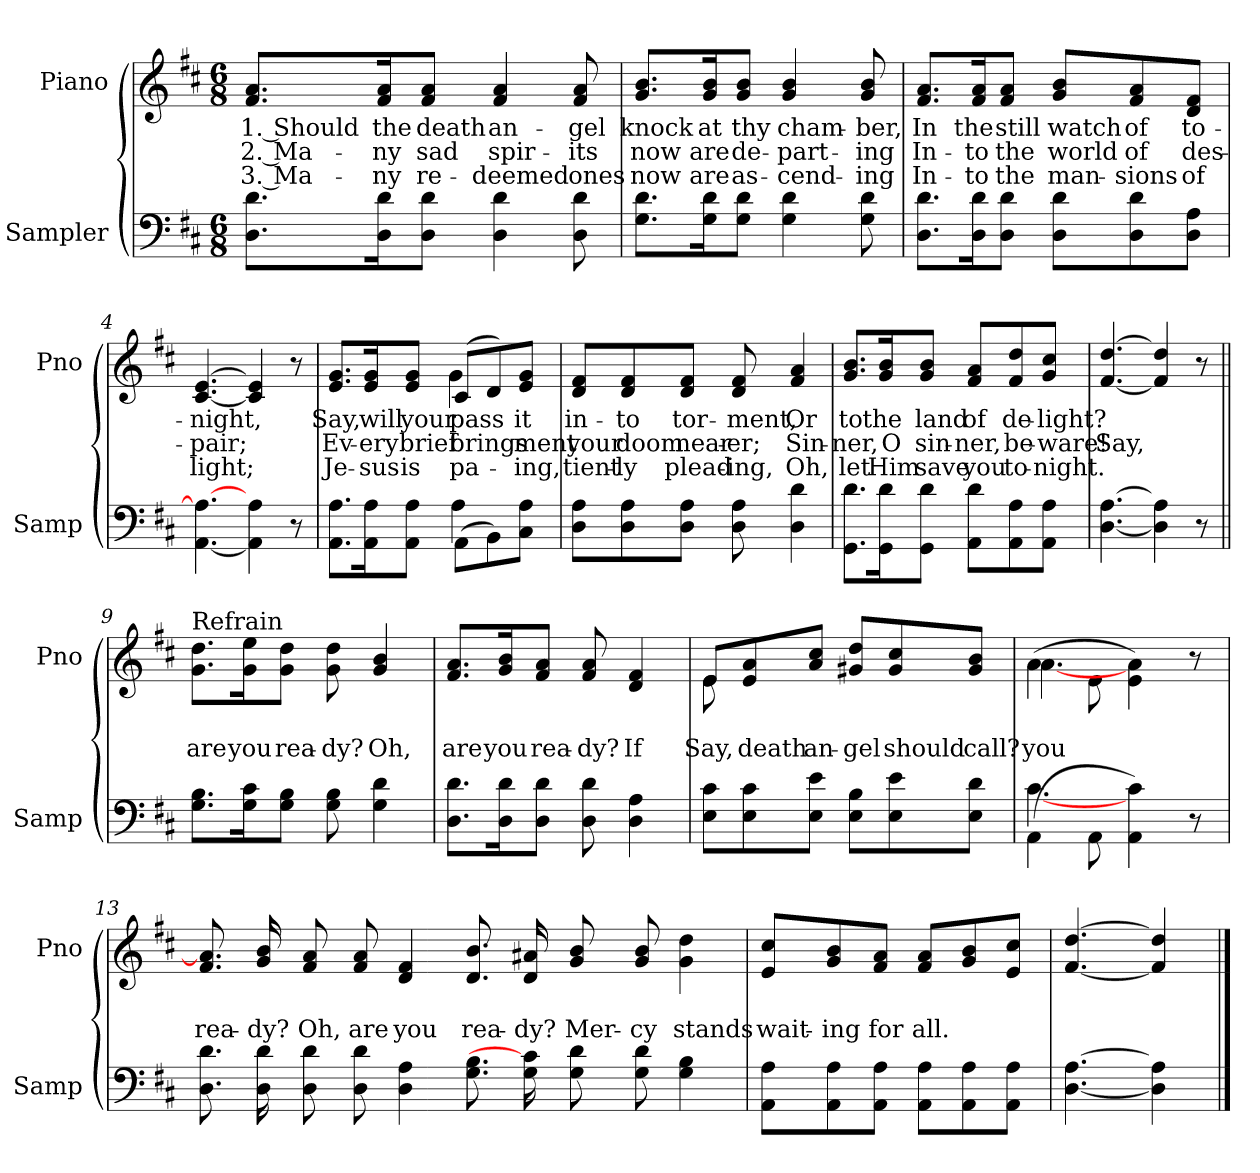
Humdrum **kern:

**kern	**kern	**text	**text	**text
*part2	*part1	*part1	*part1	*part1
*staff2	*staff1	*staff1	*staff1	*staff1
*I"Sampler	*I"Piano	*	*	*
*I'Samp	*I'Pno	*	*	*
*clefF4	*clefG2	*	*	*
*k[f#c#]	*k[f#c#]	*	*	*
*D:	*D:	*	*	*
*M6/8	*M6/8	*	*	*
=1	=1	=1	=1	=1
8.D\ 8.d\L	8.f#/ 8.a/L	1. Should	2. Ma-	3. Ma-
16D\ 16d\K	16f#/ 16a/K	the	-ny	-ny
8D\ 8d\J	8f#/ 8a/J	death	sad	re-
4D 4d	4f# 4a	an-	spir-	-deemed
8D 8d	8f# 8a	-gel	-its	ones
=2	=2	=2	=2	=2
8.G\ 8.d\L	8.g/ 8.b/L	knock	now	now
16G\ 16d\K	16g/ 16b/K	at	are	are
8G\ 8d\J	8g/ 8b/J	thy	de-	as-
4G 4d	4g 4b	cham-	-part-	-cend-
8G 8d	8g 8b	-ber,	-ing	-ing
=3	=3	=3	=3	=3
8.D\ 8.d\L	8.f#/ 8.a/L	In	In-	In-
16D\ 16d\K	16f#/ 16a/K	the	-to	-to
8D\ 8d\J	8f#/ 8a/J	still	the	the
8D\ 8d\L	8g/ 8b/L	watch	world	man-
8D\ 8d\	8f#/ 8a/	of	of	-sions
8D\ 8A\J	8d/ 8f#/J	to-	des-	of
=4	=4	=4	=4	=4
[4.AA 4.A_	[4.c# [4.e	-night,	-pair;	light;
4AA] 4A	4c#] 4e]	.	.	.
8r	8r	.	.	.
=5	=5	=5	=5	=5
*^	*^	*	*	*
8.AA\ 8.A\L	4.ryy	8.e/ 8.g/L	4.ryy	Say,	Ev-	Je-
16AA\ 16A\K	.	16e/ 16g/K	.	will	-ery	-sus
8AA\ 8A\J	.	8e/ 8g/J	.	your	brief	is
(8AA\L	4A	(8c#/L	4g	pass	brings	pa-
8BB\)	.	8d/)	.	.	.	.
8C#\ 8A\J	8ryy	8e/ 8g/J	8ryy	-it	-ment	-ing,
*v	*v	*	*	*	*	*
*	*v	*v	*	*	*
=6	=6	=6	=6	=6
8D\ 8A\L	8d/ 8f#/L	in-	your	-tient-
8D\ 8A\	8d/ 8f#/	-to	doom	-ly
8D\ 8A\J	8d/ 8f#/J	tor-	near-	plead-
8D 8A	8d 8f#	-ment,	-er;	-ing,
4D 4d	4f# 4a	Or	Sin-	Oh,
=7	=7	=7	=7	=7
8.GG\ 8.d\L	8.g/ 8.b/L	to	-ner,	let
16GG\ 16d\K	16g/ 16b/K	the	O	Him
8GG\ 8d\J	8g/ 8b/J	land	sin-	save
8AA\ 8d\L	8f#/ 8a/L	of	-ner,	you
8AA\ 8A\	8f#/ 8dd/	de-	be-	to-
8AA\ 8A\J	8g/ 8cc#/J	-light?	-ware!	-night.
=8	=8	=8	=8	=8
[4.D [4.A	[4.f# [4.dd	.	Say,	.
4D] 4A]	4f#] 4dd]	.	.	.
8r	8r	.	.	.
=9||	=9||	=9||	=9||	=9||
!	!LO:TX:t=Refrain	!	!	!
8.G\ 8.B\L	8.g\ 8.dd\L	.	are	.
16G\ 16c#\K	16g\ 16ee\K	.	you	.
8G\ 8B\J	8g\ 8dd\J	.	rea-	.
8G 8B	8g 8dd	.	-dy?	.
4G 4d	4g 4b	.	Oh,	.
=10	=10	=10	=10	=10
8.D\ 8.d\L	8.f#/ 8.a/L	.	are	.
16D\ 16d\K	16g/ 16b/K	.	you	.
8D\ 8d\J	8f#/ 8a/J	.	rea-	.
8D 8d	8f# 8a	.	-dy?	.
4D 4A	4d 4f#	.	If	.
=11	=11	=11	=11	=11
*	*^	*	*	*
8E\ 8c#\L	8e/L	8e	.	Say,	.
8E\ 8c#\	8e/ 8a/	2ryy	.	death	.
8E\ 8e\J	8a/ 8cc#/J	.	.	an-	.
8E\ 8B\L	8g#X/ 8dd/L	.	.	-gel	.
8E\ 8e\	8g#/ 8cc#/	.	.	should	.
8E\ 8d\J	8g#/ 8b/J	8ryy	.	call?	.
=12	=12	=12	=12	=12	=12
*^	*	*	*	*	*
(4AA\	[4.c#	(4a\	[4.a	.	you	.
8AA\	.	8e\	.	.	.	.
4AA 4c#)	4.ryy	4e\ 4a\)	4.ryy	.	.	.
8r	.	8r	.	.	.	.
*v	*v	*	*	*	*	*
*	*v	*v	*	*	*
=13	=13	=13	=13	=13
8.D 8.d	8.f# 8.a]	.	rea-	.
16D 16d	16g 16b	.	-dy?	.
8D 8d	8f# 8a	.	Oh,	.
8D 8d	8f# 8a	.	are	.
4D 4A	4d 4f#	.	you	.
8.G 8.B	8.d 8.b	.	rea-	.
16G 16c#]	16d 16a#X	.	-dy?	.
8G 8d	8g 8b	.	Mer-	.
8G 8d	8g 8b	.	-cy	.
4G 4B	4g 4dd	.	stands	.
=14	=14	=14	=14	=14
8AA\ 8A\L	8e/ 8cc#/L	.	wait-	.
8AA\ 8A\	8g/ 8b/	.	-ing	.
8AA\ 8A\J	8f#/ 8a/J	.	for	.
8AA\ 8A\L	8f#/ 8a/L	.	all.	.
8AA\ 8A\	8g/ 8b/	.	.	.
8AA\ 8A\J	8e/ 8cc#/J	.	.	.
=15	=15	=15	=15	=15
[4.D [4.A	[4.f# [4.dd	.	.	.
4D] 4A]	4f#] 4dd]	.	.	.
==	==	==	==	==
*-	*-	*-	*-	*-
